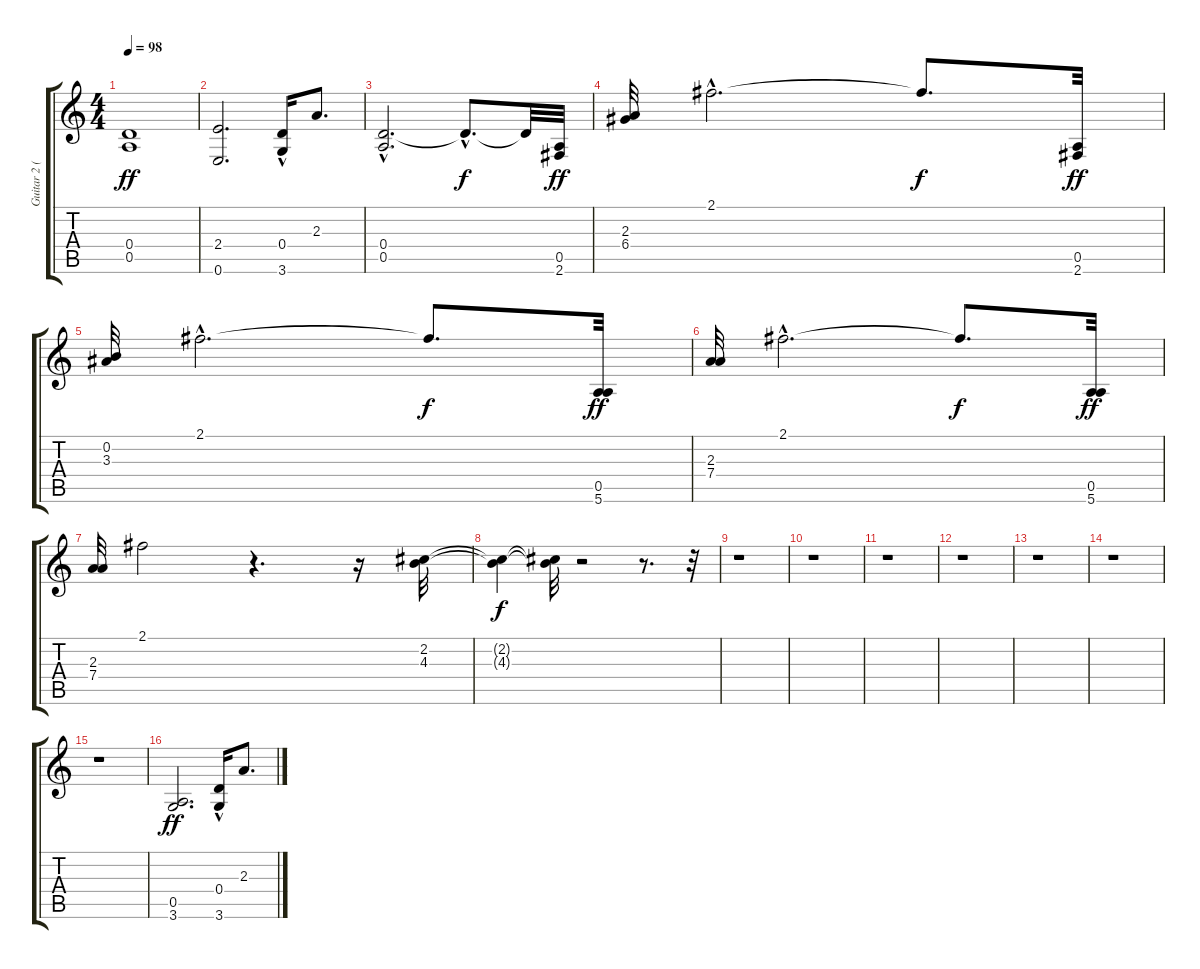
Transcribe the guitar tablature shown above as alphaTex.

\track ("Guitar 2 (intro)" "Guitar 2 (") {instrument electricbasspick}
\staff {score tabs}
\tuning (E4 B3 G3 D3 A2 E2) {hide}
\ts (4 4)
\tempo 98
\clef g2
\ks c
(0.4 0.5).1{dy ff} |
(2.4 0.6).2{d} (0.4{hac} 3.6).16 2.3.8{d} |
(0.4{hac} 0.5).2{d} 0.4{hac t}.8{d dy f} 0.4{t}.32 (0.5 2.6).32{dy ff} |
(2.3 6.4).32 2.1{hac}.2{d} 2.1{t}.8{d dy f} (0.5 2.6).32{dy ff} |
(0.2 3.3).32 2.1{hac}.2{d} 2.1{t}.8{d dy f} (0.5 5.6).32{dy ff} |
(2.3 7.4).32 2.1{hac}.2{d} 2.1{t}.8{d dy f} (0.5 5.6).32{dy ff} |
(2.3 7.4).32 2.1.2 r.4{d} r.16 (2.2 4.3).32 |
(2.2{t} 4.3{t}).4{dy f} (2.2{t} 4.3{t}).32 r.2 r.8{d} r.32 |
r.1 |
r.1 |
r.1 |
r.1 |
r.1 |
r.1 |
r.1 |
(0.5 3.6).2{d dy ff} (0.4{hac} 3.6{hac}).16 2.3.8{d}
